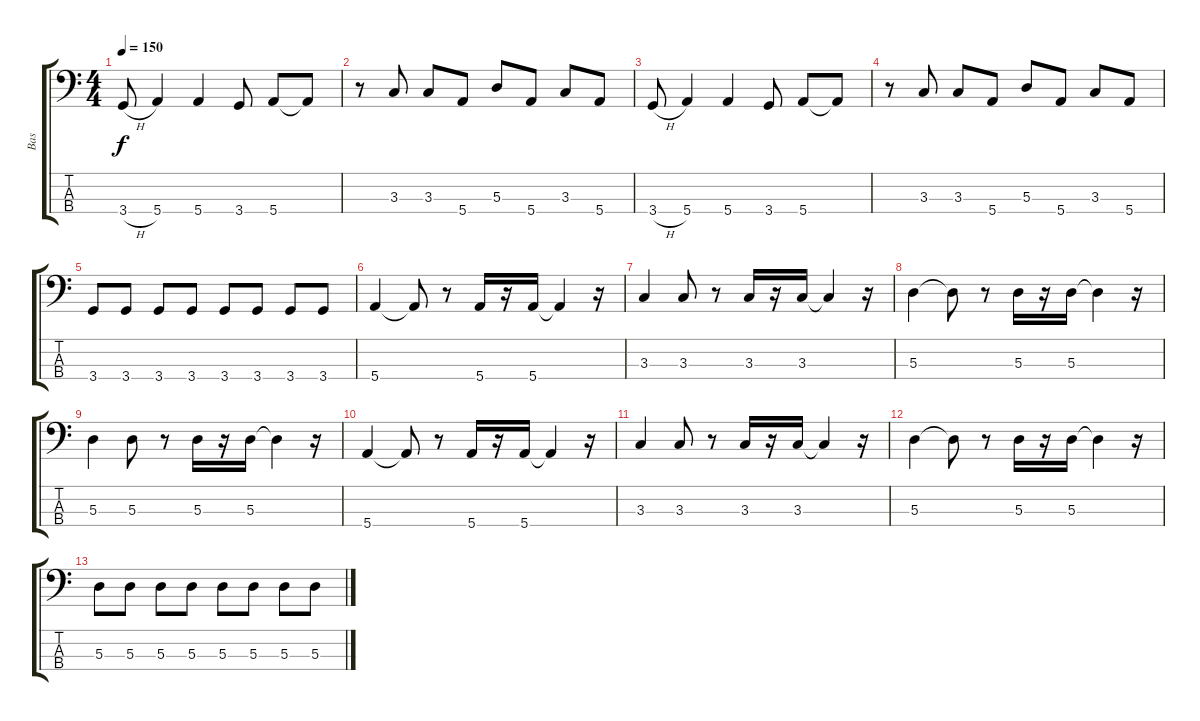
\track ("Bas" "Bas") {instrument electricbassfinger}
\staff {score tabs}
\tuning (G2 D2 A1 E1) {hide}
\ts (4 4)
\tempo 150
\clef f4
\ks c
3.4{h}.8{dy f} 5.4.4 5.4.4 3.4.8 5.4.8 5.4{t}.8 |
r.8 3.3.8 3.3.8 5.4.8 5.3.8 5.4.8 3.3.8 5.4.8 |
3.4{h}.8 5.4.4 5.4.4 3.4.8 5.4.8 5.4{t}.8 |
r.8 3.3.8 3.3.8 5.4.8 5.3.8 5.4.8 3.3.8 5.4.8 |
3.4.8 3.4.8 3.4.8 3.4.8 3.4.8 3.4.8 3.4.8 3.4.8 |
5.4.4 5.4{t}.8 r.8 5.4.16 r.16 5.4.16 5.4{t}.4 r.16 |
3.3.4 3.3.8 r.8 3.3.16 r.16 3.3.16 3.3{t}.4 r.16 |
5.3.4 5.3{t}.8 r.8 5.3.16 r.16 5.3.16 5.3{t}.4 r.16 |
5.3.4 5.3.8 r.8 5.3.16 r.16 5.3.16 5.3{t}.4 r.16 |
5.4.4 5.4{t}.8 r.8 5.4.16 r.16 5.4.16 5.4{t}.4 r.16 |
3.3.4 3.3.8 r.8 3.3.16 r.16 3.3.16 3.3{t}.4 r.16 |
5.3.4 5.3{t}.8 r.8 5.3.16 r.16 5.3.16 5.3{t}.4 r.16 |
5.3.8 5.3.8 5.3.8 5.3.8 5.3.8 5.3.8 5.3.8 5.3.8
